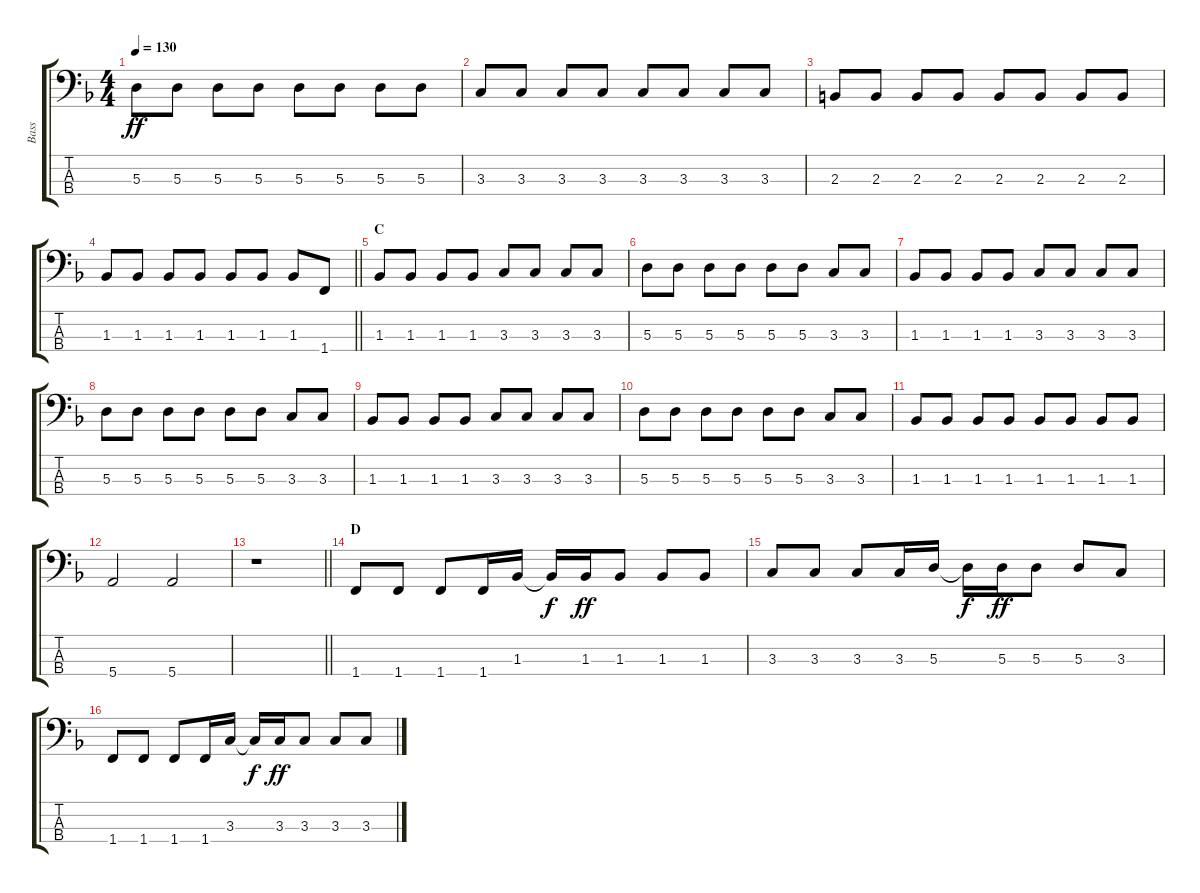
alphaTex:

\track ("Bass" "Bass") {instrument electricbasspick}
\staff {score tabs}
\tuning (G2 D2 A1 E1) {hide}
\ts (4 4)
\tempo 130
\clef f4
\ks f
5.3.8{dy ff} 5.3.8 5.3.8 5.3.8 5.3.8 5.3.8 5.3.8 5.3.8 |
3.3.8 3.3.8 3.3.8 3.3.8 3.3.8 3.3.8 3.3.8 3.3.8 |
2.3.8 2.3.8 2.3.8 2.3.8 2.3.8 2.3.8 2.3.8 2.3.8 |
\barLineRight lightlight
1.3.8 1.3.8 1.3.8 1.3.8 1.3.8 1.3.8 1.3.8 1.4.8 |
\section ("" "C")
1.3.8 1.3.8 1.3.8 1.3.8 3.3.8 3.3.8 3.3.8 3.3.8 |
5.3.8 5.3.8 5.3.8 5.3.8 5.3.8 5.3.8 3.3.8 3.3.8 |
1.3.8 1.3.8 1.3.8 1.3.8 3.3.8 3.3.8 3.3.8 3.3.8 |
5.3.8 5.3.8 5.3.8 5.3.8 5.3.8 5.3.8 3.3.8 3.3.8 |
1.3.8 1.3.8 1.3.8 1.3.8 3.3.8 3.3.8 3.3.8 3.3.8 |
5.3.8 5.3.8 5.3.8 5.3.8 5.3.8 5.3.8 3.3.8 3.3.8 |
1.3.8 1.3.8 1.3.8 1.3.8 1.3.8 1.3.8 1.3.8 1.3.8 |
5.4.2 5.4.2 |
\barLineRight lightlight
r.1 |
\section ("" "D")
1.4.8 1.4.8 1.4.8 1.4.16 1.3.16 1.3{t}.16{dy f} 1.3.16{dy ff} 1.3.8 1.3.8 1.3.8 |
3.3.8 3.3.8 3.3.8 3.3.16 5.3.16 5.3{t}.16{dy f} 5.3.16{dy ff} 5.3.8 5.3.8 3.3.8 |
1.4.8 1.4.8 1.4.8 1.4.16 3.3.16 3.3{t}.16{dy f} 3.3.16{dy ff} 3.3.8 3.3.8 3.3.8
